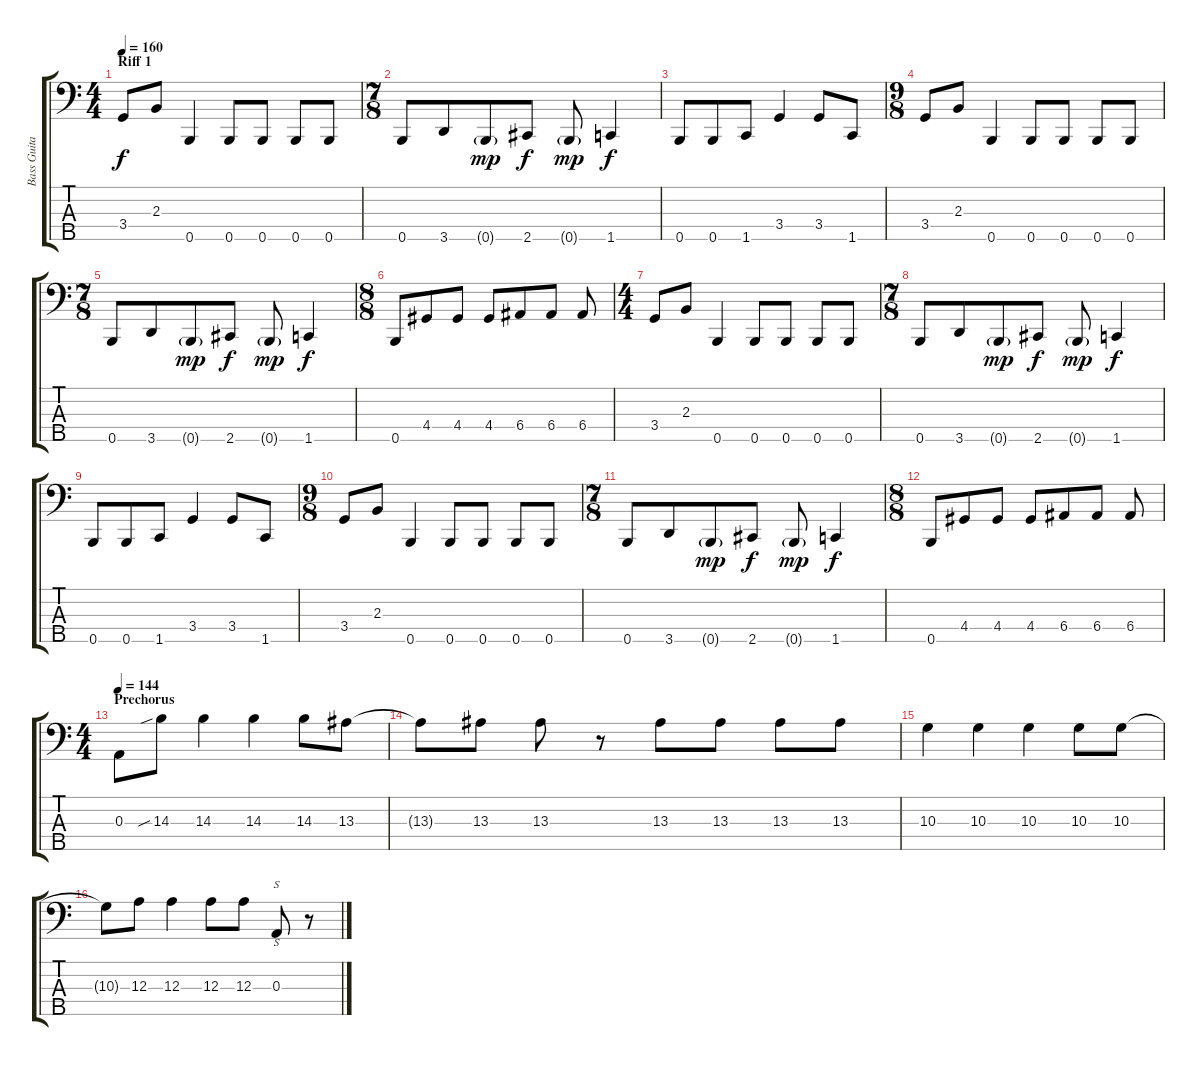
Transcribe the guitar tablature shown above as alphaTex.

\track ("Bass Guitar" "Bass Guita") {instrument electricbasspick}
\staff {score tabs}
\tuning (G2 D2 A1 E1 B0) {hide}
\ts (4 4)
\section ("" "Riff 1")
\tempo 160
\clef f4
\ks c
3.4.8{dy f} 2.3.8 0.5.4 0.5.8 0.5.8 0.5.8 0.5.8 |
\ts (7 8)
0.5.8 3.5.8 0.5{g}.8{dy mp} 2.5.8{dy f} 0.5{g}.8{dy mp} 1.5.4{dy f} |
0.5.8 0.5.8 1.5.8 3.4.4 3.4.8 1.5.8 |
\ts (9 8)
3.4.8 2.3.8 0.5.4 0.5.8 0.5.8 0.5.8 0.5.8 |
\ts (7 8)
0.5.8 3.5.8 0.5{g}.8{dy mp} 2.5.8{dy f} 0.5{g}.8{dy mp} 1.5.4{dy f} |
\ts (8 8)
0.5.8 4.4.8 4.4.8 4.4.8 6.4.8 6.4.8 6.4.8 |
\ts (4 4)
3.4.8 2.3.8 0.5.4 0.5.8 0.5.8 0.5.8 0.5.8 |
\ts (7 8)
0.5.8 3.5.8 0.5{g}.8{dy mp} 2.5.8{dy f} 0.5{g}.8{dy mp} 1.5.4{dy f} |
0.5.8 0.5.8 1.5.8 3.4.4 3.4.8 1.5.8 |
\ts (9 8)
3.4.8 2.3.8 0.5.4 0.5.8 0.5.8 0.5.8 0.5.8 |
\ts (7 8)
0.5.8 3.5.8 0.5{g}.8{dy mp} 2.5.8{dy f} 0.5{g}.8{dy mp} 1.5.4{dy f} |
\ts (8 8)
0.5.8 4.4.8 4.4.8 4.4.8 6.4.8 6.4.8 6.4.8 |
\ts (4 4)
\section ("" "Prechorus")
\tempo 144
0.3.8 14.3{sib}.8 14.3.4 14.3.4 14.3.8 13.3.8 |
13.3{t}.8 13.3.8 13.3.8 r.8 13.3.8 13.3.8 13.3.8 13.3.8 |
10.3.4 10.3.4 10.3.4 10.3.8 10.3.8 |
10.3{t}.8 12.3.8 12.3.4 12.3.8 12.3.8 0.3.8{s} r.8
